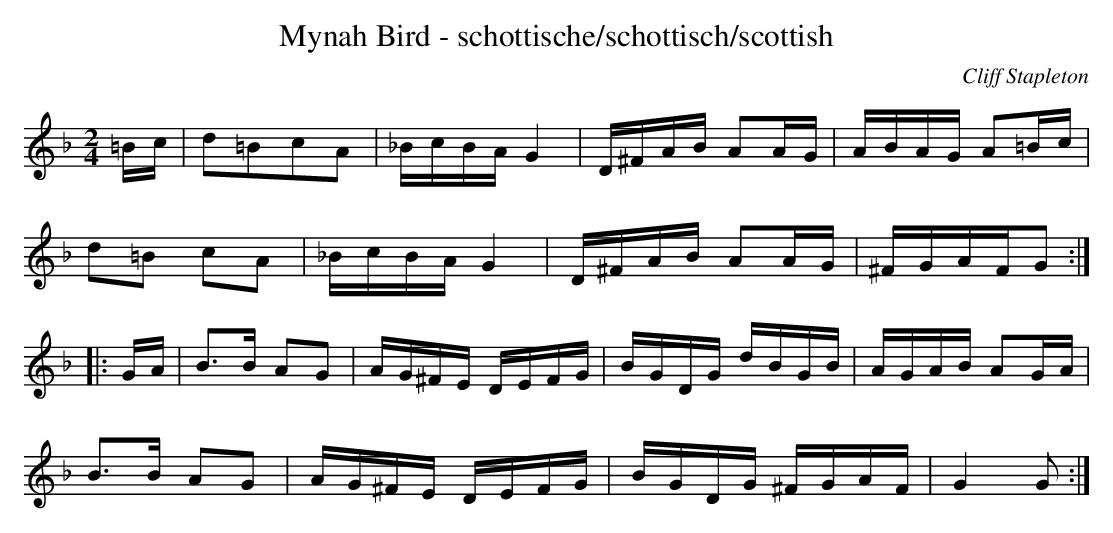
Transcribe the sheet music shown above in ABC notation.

X:1
T:Mynah Bird - schottische/schottisch/scottish
C:Cliff Stapleton
M:2/4
L:1/16
K:G dorian
=Bc|d2=B2c2A2|_BcBAG4|D^FAB A2AG|ABAG A2=Bc|
d2=B2 c2A2|_BcBAG4|D^FAB A2AG|^FGAFG2:|
|:GA|B3B A2G2|AG^FE DEFG|BGDG dBGB|AGAB A2GA|
B3B A2G2|AG^FE DEFG|BGDG ^FGAF|G4G2:|
